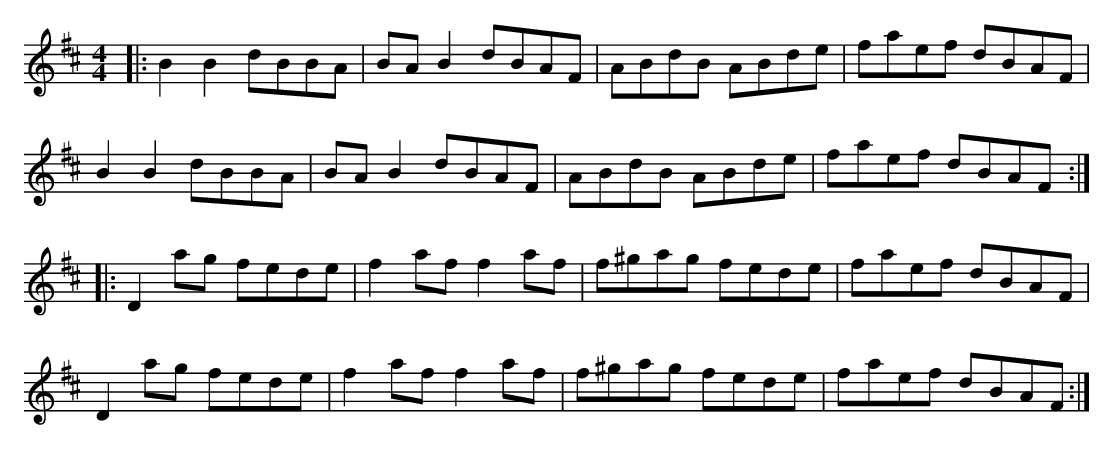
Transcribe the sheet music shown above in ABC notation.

X:1
M:4/4
K:Bmin
|:B2 B2 dBBA|BA B2 dBAF|ABdB ABde|faef dBAF|
B2 B2 dBBA|BA B2 dBAF|ABdB ABde|faef dBAF:|
|:D2 ag fede|f2 af f2 af|f^gag fede|faef dBAF|
D2 ag fede|f2 af f2 af|f^gag fede|faef dBAF:|
